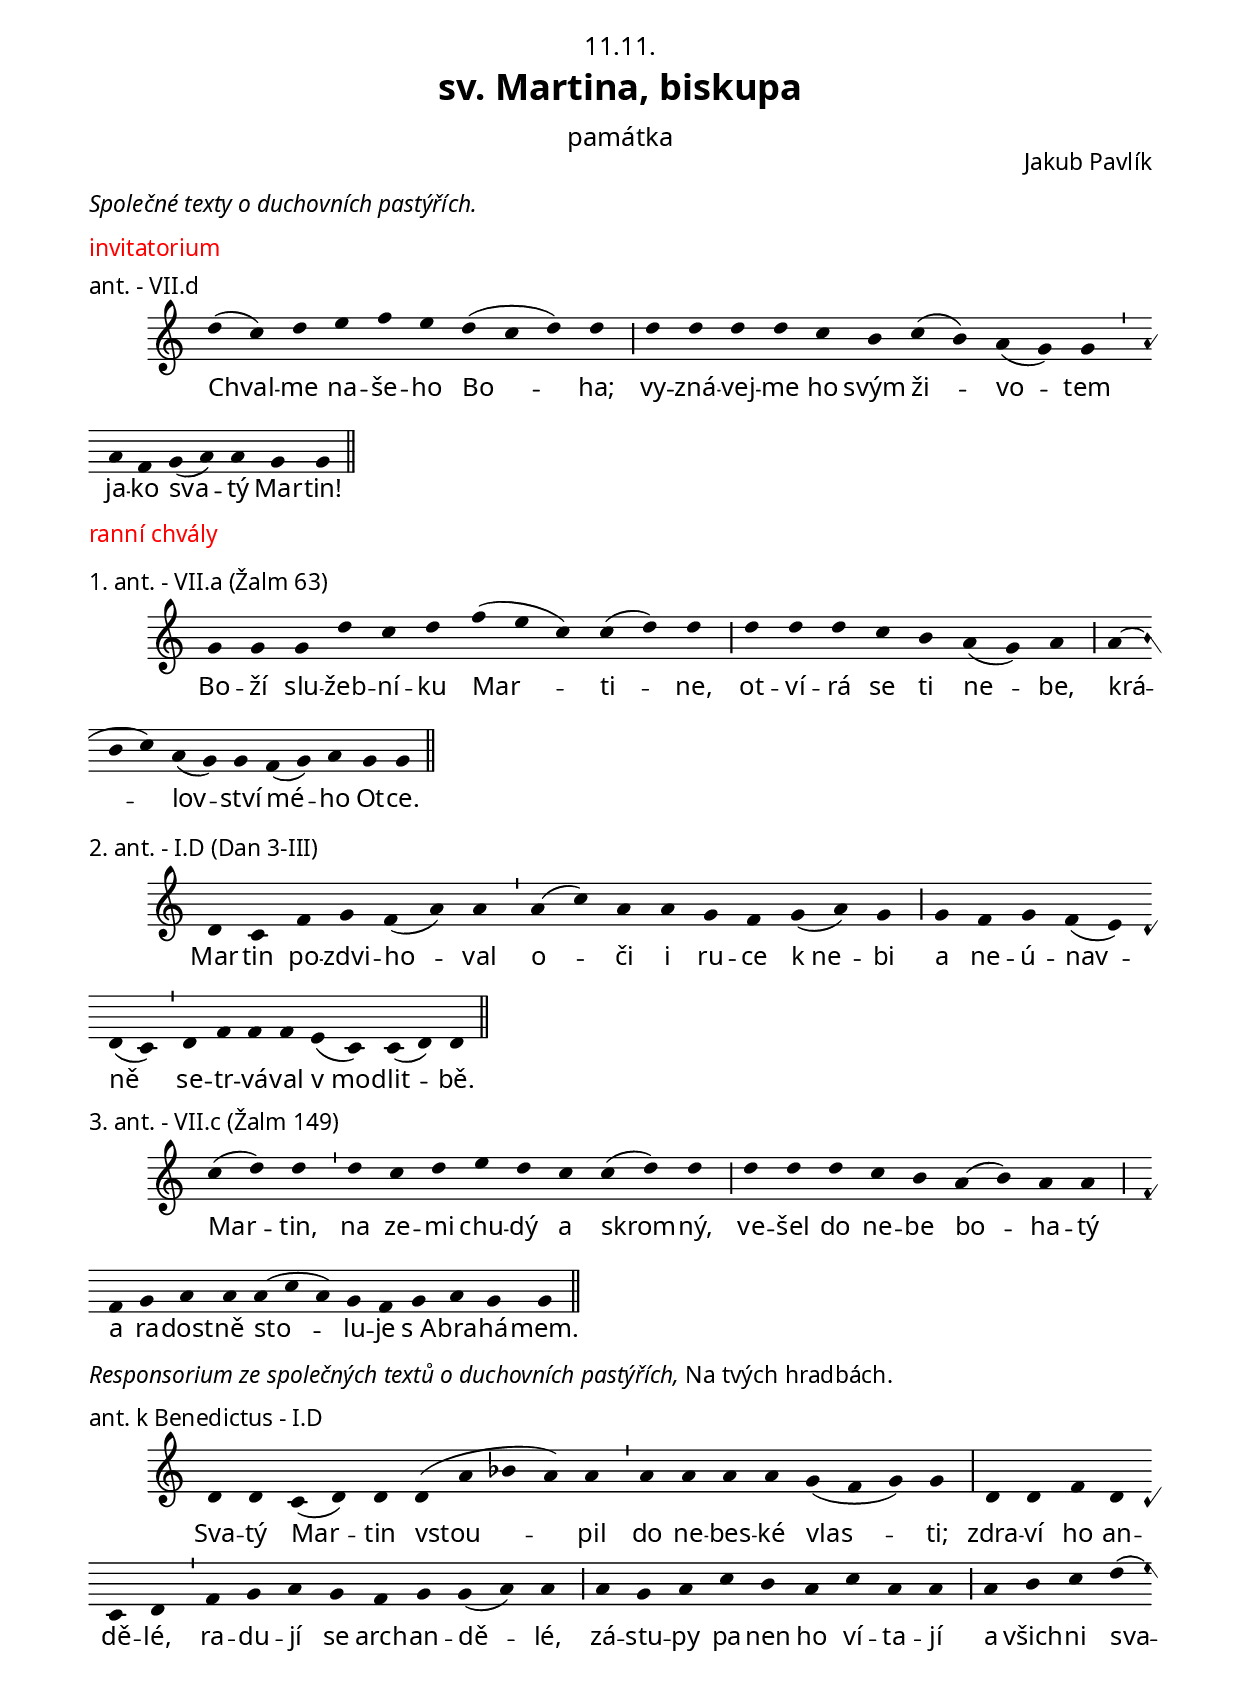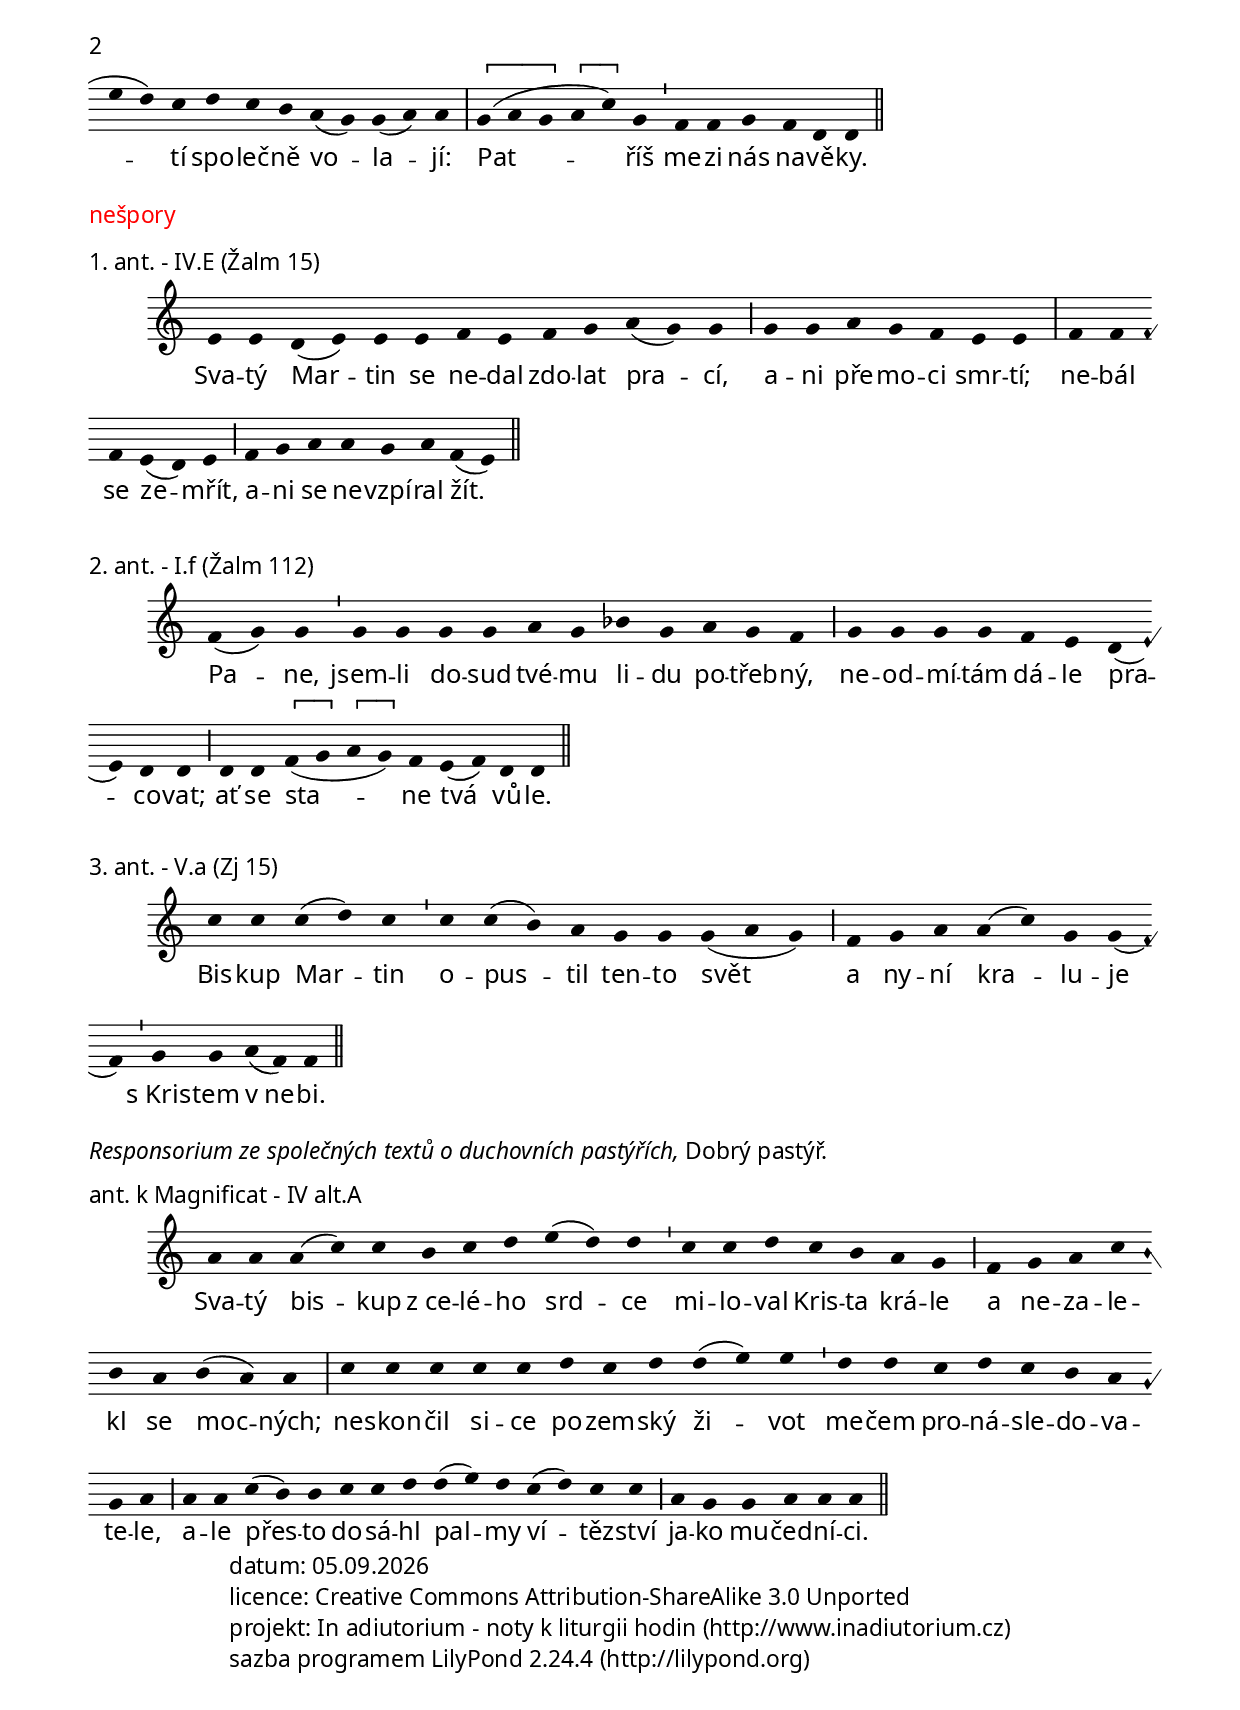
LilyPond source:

\version "2.16.0"

\include "../spolecne.ly"
\include "../dilyresponsorii.ly"

\header {
  title = \markup\titleSvatek
            "sv. Martina, biskupa"
            památka
            11.11.
  composer = "Jakub Pavlík"
}

\markup\communia #'(#:pastyr)

\markup {\nadpisHodinka {"invitatorium"}}

\score {
  \relative c'' {
    \choralniRezim
    d( c) d e f e d( c d) d \barMaior
    d d d d c b c( b) a( g) g \barMin
    a f g( a) a g g \barFinalis
  }
  \addlyrics {
    Chval -- me na -- še -- ho Bo -- ha;
    vy -- zná -- vej -- me ho svým ži -- vo -- tem
    ja -- ko sva -- tý Mar -- tin!
  }
  \header {
    quid = "ant."
    modus = "VII"
    differentia = "d"
    psalmus = ""
    id = "invit"
    piece = \markup {\sestavTitulekBezZalmu}
  }
}

\markup {\nadpisHodinka {"ranní chvály"}}

\score {
  \relative c'' {
    \choralniRezim
    g4 g g d' c d f( e c) c( d) d \barMaior
    d d d c b a( g) a \barMaior
    a( b c) a( g) g f( g) a g g \barFinalis
  }
  \addlyrics {
    Bo -- ží slu -- žeb -- ní -- ku Mar -- ti -- ne,
    ot -- ví -- rá se ti ne -- be,
    krá -- lov -- ství mé -- ho Ot -- ce.
  }
  \header {
    quid = "1. ant."
    modus = "VII"
    differentia = "a"
    psalmus = "Žalm 63"
    id = "rch-a1"
    piece = \markup {\sestavTitulek}
  }
}

\score {
  \relative c' {
    \choralniRezim
    d4 c f g f( a) a \barMin
    a( c) a a g f g( a) g \barMaior
    g f g f( e) d( c) \barMin
    d f f f e( c) c( d) d \barFinalis
  }
  \addlyrics {
    Mar -- tin po -- zdvi -- ho -- val
    o -- či i ru -- ce k_ne -- bi
    a ne -- ú -- nav -- ně
    se -- tr -- vá -- val v_mod -- lit -- bě.
  }
  \header {
    quid = "2. ant."
    modus = "I"
    differentia = "D"
    psalmus = "Dan 3-III"
    id = "rch-a2"
    piece = \markup {\sestavTitulek}
  }
}

\score {
  \relative c'' {
    \choralniRezim
    c4( d) d \barMin d c d e d c c( d) d \barMaior
    d d d c b a( b) a a \barMaior
    f g a a a( c a) g f g a g g \barFinalis
  }
  \addlyrics {
    Mar -- tin, na ze -- mi chu -- dý a skrom -- ný,
    ve -- šel do ne -- be bo -- ha -- tý
    a ra -- dost -- ně sto -- lu -- je s_A -- bra -- há -- mem.
    A -- le -- lu -- ja.
  }
  \header {
    quid = "3. ant."
    modus = "VII"
    differentia = "c"
    psalmus = "Žalm 149"
    id = "rch-a3"
    piece = \markup {\sestavTitulek}
  }
}

\markup\italic{Responsorium ze společných textů o duchovních pastýřích, \upright{Na tvých hradbách.}}

\score {
  \relative c' {
    \choralniRezim
    d4 d c( d) d d( a' bes a) a \barMin a a a a g( f g) g \barMax
    d d f d c d \barMin
    f g a g f g g( a) a \barMaior
    a g a c b a c a a \barMaior
    a b c d( e d) c d c b a( g) g( a) a \barMax
    \[ g( a g \] \[ a c) \] g \barMin f f g f d d \barFinalis
  }
  \addlyrics {
    Sva -- tý Mar -- tin vstou -- pil do ne -- bes -- ké vlas -- ti;
    zdra -- ví ho an -- dě -- lé,
    ra -- du -- jí se arch -- an -- dě -- lé,
    zá -- stu -- py pa -- nen ho ví -- ta -- jí
    a všich -- ni sva -- tí spo -- leč -- ně vo -- la -- jí:
    Pat -- říš me -- zi nás na -- vě -- ky.
  }
  \header {
    quid = "ant. k Benedictus"
    modus = "I"
    differentia = "D"
    psalmus = ""
    id = "rch-aben"
    piece = \markup {\sestavTitulekBezZalmu}
  }
}

\markup {\nadpisHodinka {"nešpory"}}

\score {
  \relative c' {
    \choralniRezim
    e4 e d( e) e e f e f g a( g) g \barMaior
    g g a g f e e \barMax
    f f f e( d) e \barMaior
    f g a a g a f( e) \barFinalis
  }
  \addlyrics {
    % text upraven
    Sva -- tý Mar -- tin se ne -- dal zdo -- lat pra -- cí,
    a -- ni pře -- mo -- ci smr -- tí;
    ne -- bál se ze -- mřít,
    a -- ni se ne -- vzpí -- ral žít.
  }
  \header {
    quid = "1. ant."
    modus = "IV"
    differentia = "E"
    psalmus = "Žalm 15"
    placet = "není úplně marná, ale přeci zkusit lépe"
    id = "ne-a1"
    piece = \markup {\sestavTitulek}
  }
}

\score {
  \relative c' {
    \choralniRezim
    f( g) g \barMin g g g g a g bes g a g f \barMaior
    g g g g f e d( e) d d \barMaior
    d d \[ f( g \] \[ a g) \] f e( f) d d \barFinalis
  }
  \addlyrics {
    Pa -- ne, jsem -- li do -- sud tvé -- mu li -- du po -- třeb -- ný,
    ne -- od -- mí -- tám dá -- le pra -- co -- vat;
    ať se sta -- ne tvá vů -- le.
  }
  \header {
    quid = "2. ant."
    modus = "I"
    differentia = "f"
    psalmus = "Žalm 112"
    placet = "_tvému lidu potřebný_ rozhodně jinak"
    id = "ne-a2"
    piece = \markup {\sestavTitulek}
  }
}

\score {
  \relative c'' {
    \choralniRezim
    c4 c c( d) c \barMin c c( b) a g g g( a g) \barMaior
    f g a a( c) g g( f) \barMin g g a( f) f \barFinalis
  }
  \addlyrics {
    Bis -- kup Mar -- tin o -- pus -- til ten -- to svět
    a ny -- ní kra -- lu -- je s_Kris -- tem v_ne -- bi.
  }
  \header {
    quid = "3. ant."
    modus = "V"
    differentia = "a"
    psalmus = "Zj 15"
    placet = "_opustil_ rozhodně bez melismatu na druhé slabice"
    id = "ne-a3"
    piece = \markup {\sestavTitulek}
  }
}

\markup\italic{Responsorium ze společných textů o duchovních pastýřích, \upright{Dobrý pastýř.}}

\score {
  \relative c'' {
    \choralniRezim
    a4 a a( c) c b c d e( d) d \barMin c c d c b a g \barMaior
    f g a c b a b( a) a \barMax

    c c c c c d c d d( e) e \barMin
    d d c d c b a g a \barMaior
    a a c( b) b c c d d( e) d c( d) c c \barMaior
    a g g a a a \barFinalis
  }
  \addlyrics {
    Sva -- tý bis -- kup
    z_ce -- lé -- ho srd -- ce mi -- lo -- val Kris -- ta krá -- le
    a ne -- za -- le -- kl se moc -- ných;

    ne -- skon -- čil si -- ce po -- zem -- ský ži -- vot
    me -- čem pro -- ná -- sle -- do -- va -- te -- le,
    a -- le přes -- to do -- sá -- hl pal -- my ví -- těz -- ství
    ja -- ko mu -- čed -- ní -- ci.
  }
  \header {
    quid = "ant. k Magnificat"
    modus = "IV alt"
    differentia = "A"
    psalmus = ""
    placet = "na více místech zadrhává"
    id = "ne-amag"
    piece = \markup {\sestavTitulekBezZalmu}
  }
}